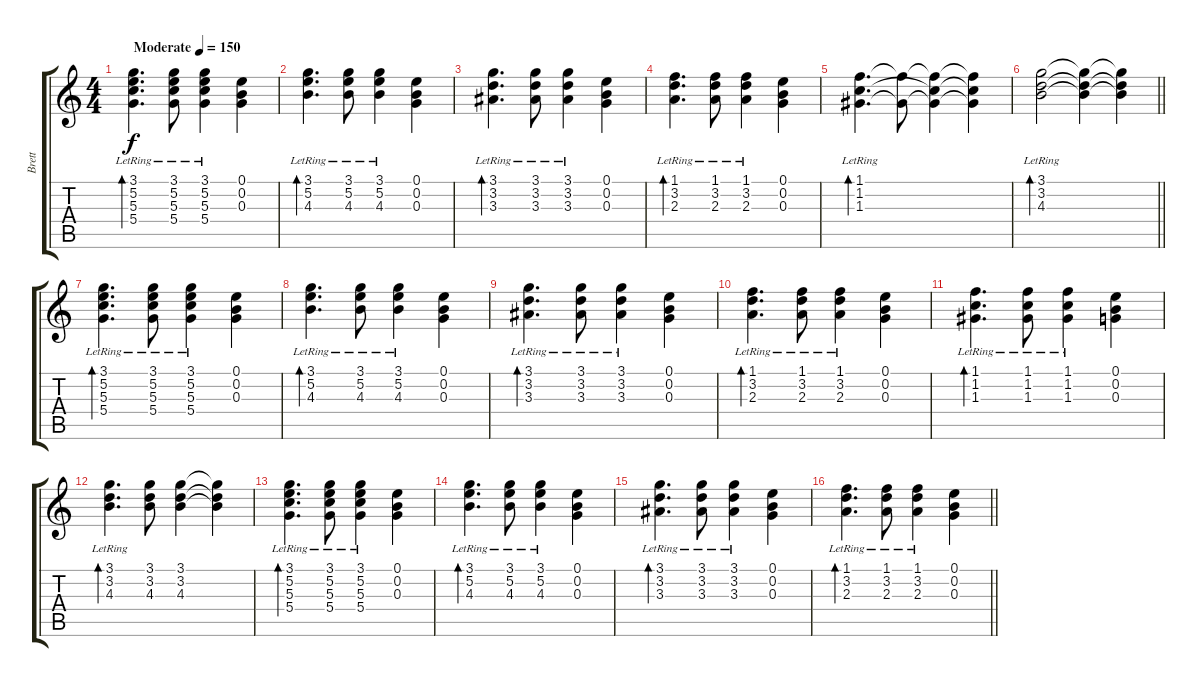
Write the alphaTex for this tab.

\track ("Brett" "Brett") {instrument electricguitarclean}
\staff {score tabs}
\tuning (E4 B3 G3 D3 A2 E2) {hide}
\ts (4 4)
\tempo (150 "Moderate")
\clef g2
\ks c
(3.1 5.2 5.3 5.4{lr}).4{d bd 120 dy f instrument electricguitarclean} (3.1 5.2 5.3 5.4{lr}).8 (3.1 5.2 5.3 5.4{lr}).4 (0.1 0.2 0.3).4 |
(3.1 5.2 4.3{lr}).4{d bd 120} (3.1 5.2 4.3{lr}).8 (3.1 5.2 4.3{lr}).4 (0.1 0.2 0.3).4 |
(3.1 3.2 3.3{lr}).4{d bd 120} (3.1 3.2 3.3{lr}).8 (3.1 3.2 3.3{lr}).4 (0.1 0.2 0.3).4 |
(1.1 3.2 2.3{lr}).4{d bd 120} (1.1 3.2 2.3{lr}).8 (1.1 3.2 2.3{lr}).4 (0.1 0.2 0.3).4 |
(1.1 1.2 1.3{lr}).4{d bd 120} (1.1{t} 1.3{t}).8 (1.1{t} 1.2{t} 1.3{t}).4 (1.1{t} 1.2{t} 1.3{t}).4 |
\barLineRight lightlight
(3.1 3.2 4.3{lr}).2{bd 480} (3.1{t} 3.2{t} 4.3{t}).4 (3.1{t} 3.2{t} 4.3{t}).4 |
(3.1 5.2 5.3 5.4{lr}).4{d bd 120} (3.1 5.2 5.3 5.4{lr}).8 (3.1 5.2 5.3 5.4{lr}).4 (0.1 0.2 0.3).4 |
(3.1 5.2 4.3{lr}).4{d bd 120} (3.1 5.2 4.3{lr}).8 (3.1 5.2 4.3{lr}).4 (0.1 0.2 0.3).4 |
(3.1 3.2 3.3{lr}).4{d bd 120} (3.1 3.2 3.3{lr}).8 (3.1 3.2 3.3{lr}).4 (0.1 0.2 0.3).4 |
(1.1 3.2 2.3{lr}).4{d bd 120} (1.1 3.2 2.3{lr}).8 (1.1 3.2 2.3{lr}).4 (0.1 0.2 0.3).4 |
(1.1 1.2 1.3{lr}).4{d bd 120} (1.1 1.2 1.3{lr}).8 (1.1 1.2 1.3{lr}).4 (0.1 0.2 0.3).4 |
(3.1 3.2 4.3{lr}).4{d bd 480} (3.1 3.2 4.3).8 (3.1 3.2 4.3).4 (3.1{t} 3.2{t} 4.3{t}).4 |
(3.1 5.2 5.3 5.4{lr}).4{d bd 120} (3.1 5.2 5.3 5.4{lr}).8 (3.1 5.2 5.3 5.4{lr}).4 (0.1 0.2 0.3).4 |
(3.1 5.2 4.3{lr}).4{d bd 120} (3.1 5.2 4.3{lr}).8 (3.1 5.2 4.3{lr}).4 (0.1 0.2 0.3).4 |
(3.1 3.2 3.3{lr}).4{d bd 120} (3.1 3.2 3.3{lr}).8 (3.1 3.2 3.3{lr}).4 (0.1 0.2 0.3).4 |
\barLineRight lightlight
(1.1 3.2 2.3{lr}).4{d bd 120} (1.1 3.2 2.3{lr}).8 (1.1 3.2 2.3{lr}).4 (0.1 0.2 0.3).4
